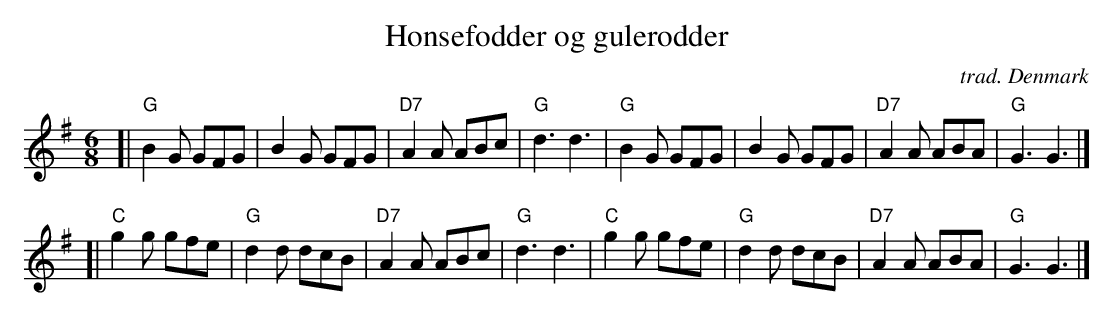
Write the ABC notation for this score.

X:1
T: H\onsef\odder og guler\odder
O: trad. Denmark
M: 6/8
L: 1/8
K: G
[| "G"B2G GFG |    B2G GFG | "D7"A2A ABc | "G"d3 d3 \
|  "G"B2G GFG |    B2G GFG | "D7"A2A ABA | "G"G3 G3 |]
[| "C"g2g gfe | "G"d2d dcB | "D7"A2A ABc | "G"d3 d3 \
|  "C"g2g gfe | "G"d2d dcB | "D7"A2A ABA | "G"G3 G3 |]
